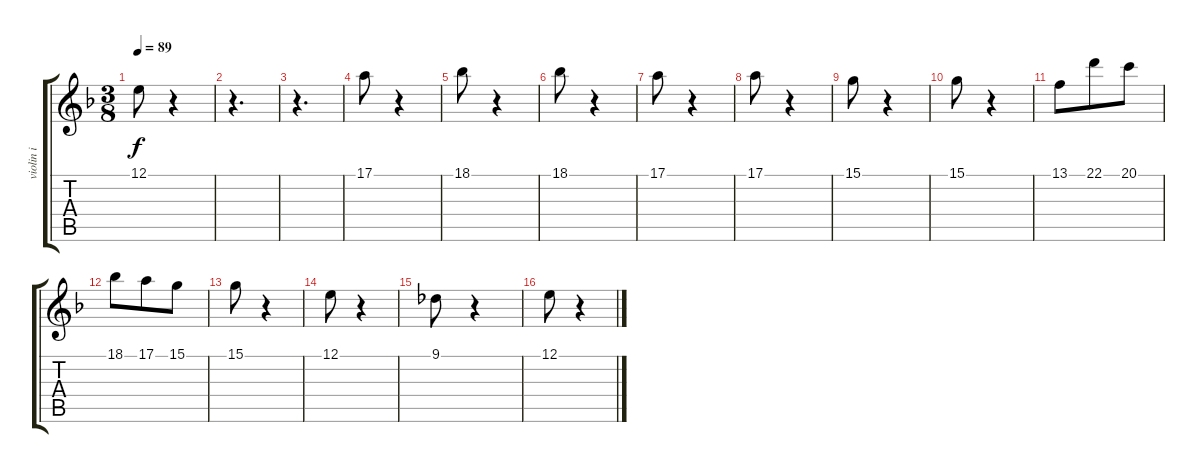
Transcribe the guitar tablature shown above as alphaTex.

\track ("violin i" "violin i") {instrument stringensemble1}
\staff {score tabs}
\tuning (E4 B3 G3 D3 A2 E2) {hide}
\ts (3 8)
\tempo 89
\clef g2
\ks dminor
12.1.8{dy f} r.4 |
r.4{d} |
r.4{d} |
17.1.8 r.4 |
18.1.8 r.4 |
18.1.8 r.4 |
17.1.8 r.4 |
17.1.8 r.4 |
15.1.8 r.4 |
15.1.8 r.4 |
13.1.8 22.1.8 20.1.8 |
18.1.8 17.1.8 15.1.8 |
15.1.8 r.4 |
12.1.8 r.4 |
9.1.8 r.4 |
12.1.8 r.4
